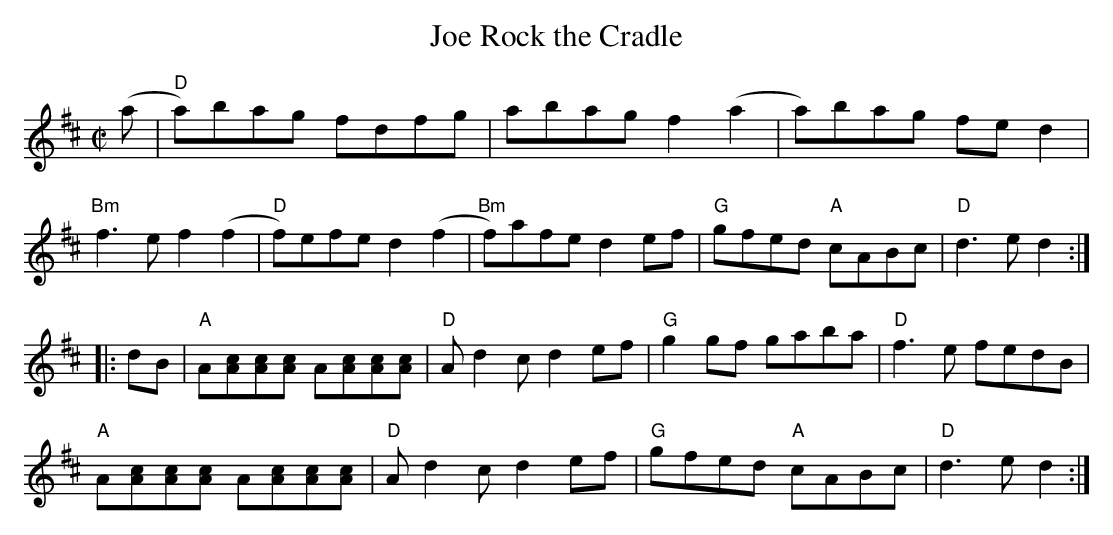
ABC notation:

X:1
T: Rock the Cradle, Joe
M: C|
K: D
(a|"D"a)bag fdfg|abag f2(a2|a)bag fed2|
"Bm"f3ef2(f2|"D"f)efe d2(f2|"Bm"f)afe d2ef|"G"gfed "A"cABc|"D" d3ed2:|
|:dB|"A"A[cA][cA][cA] A[cA][cA][cA]|"D"Ad2cd2ef|"G"g2gf gaba|"D"f3e fedB|
"A"A[cA][cA][cA] A[cA][cA][cA]|"D"Ad2cd2ef| "G"gfed "A"cABc| "D" d3ed2:|
